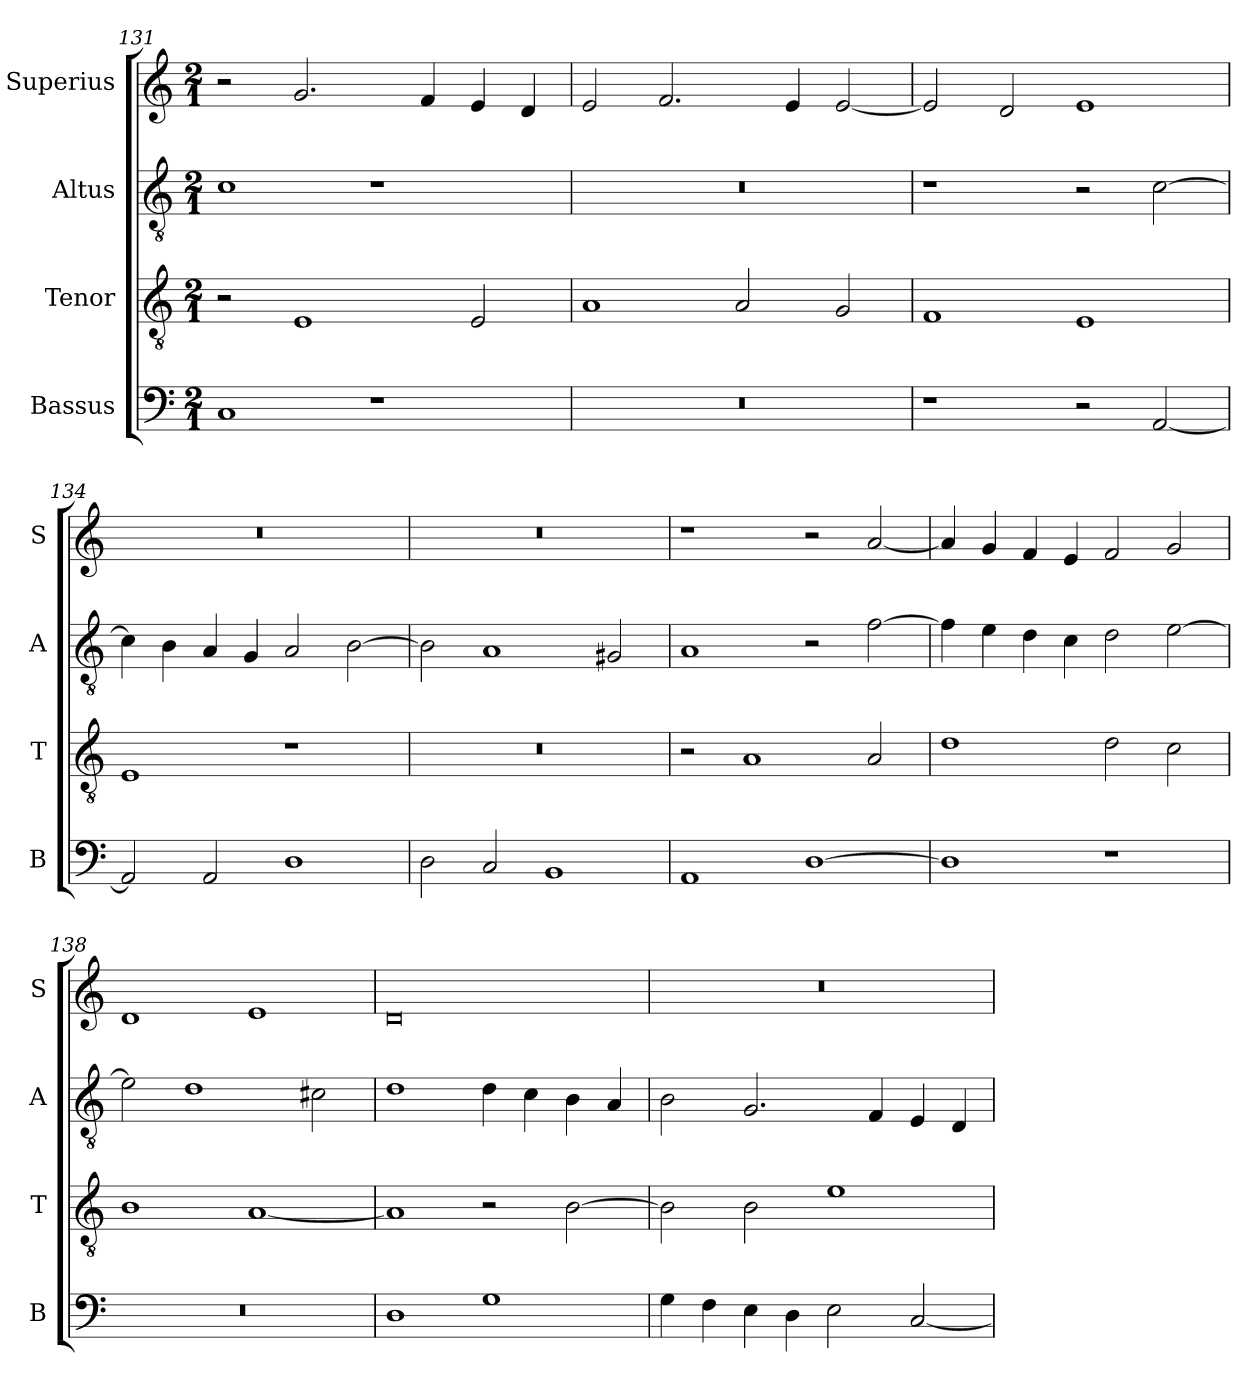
**kern	**kern	**kern	**kern
*part4	*part3	*part2	*part1
*staff4	*staff3	*staff2	*staff1
*I"Bassus	*I"Tenor	*I"Altus	*I"Superius
*I'B	*I'T	*I'A	*I'S
*clefF4	*clefGv2	*clefGv2	*clefG2
*k[]	*k[]	*k[]	*k[]
*M2/1	*M2/1	*M2/1	*M2/1
=131	=131	=131	=131
1C	2r	1c	2r
.	1E	.	2.g/
1r	.	1r	.
.	.	.	4f/
.	2E/	.	4e/
.	.	.	4d/
=132	=132	=132	=132
0r	1A	0r	2e/
.	.	.	2.f/
.	2A/	.	.
.	.	.	4e/
.	2G/	.	[2e/
=133	=133	=133	=133
1r	1F	1r	2e/]
.	.	.	2d/
2r	1E	2r	1e
[2AA/	.	[2c\	.
=134	=134	=134	=134
2AA/]	1E	4c\]	0r
.	.	4B\	.
2AA/	.	4A/	.
.	.	4G/	.
1D	1r	2A/	.
.	.	[2B\	.
=135	=135	=135	=135
2D\	0r	2B\]	0r
2C/	.	1A	.
1BB	.	.	.
.	.	2G#X/	.
=136	=136	=136	=136
1AA	2r	1A	1r
.	1A	.	.
[1D	.	2r	2r
.	2A/	[2f\	[2a/
=137	=137	=137	=137
1D]	1d	4f\]	4a/]
.	.	4e\	4g/
.	.	4d\	4f/
.	.	4c\	4e/
1r	2d\	2d\	2f/
.	2c\	[2e\	2g/
=138	=138	=138	=138
0r	1B	2e\]	1d
.	.	1d	.
.	[1A	.	1e
.	.	2c#X\	.
=139	=139	=139	=139
1D	1A]	1d	0d
1G	2r	4d\	.
.	.	4c\	.
.	[2B\	4B\	.
.	.	4A/	.
=140	=140	=140	=140
4G\	2B\]	2B\	0r
4F\	.	.	.
4E\	2B\	2.G/	.
4D\	.	.	.
2E\	1e	.	.
.	.	4F/	.
[2C/	.	4E/	.
.	.	4D/	.
=	=	=	=
*-	*-	*-	*-
